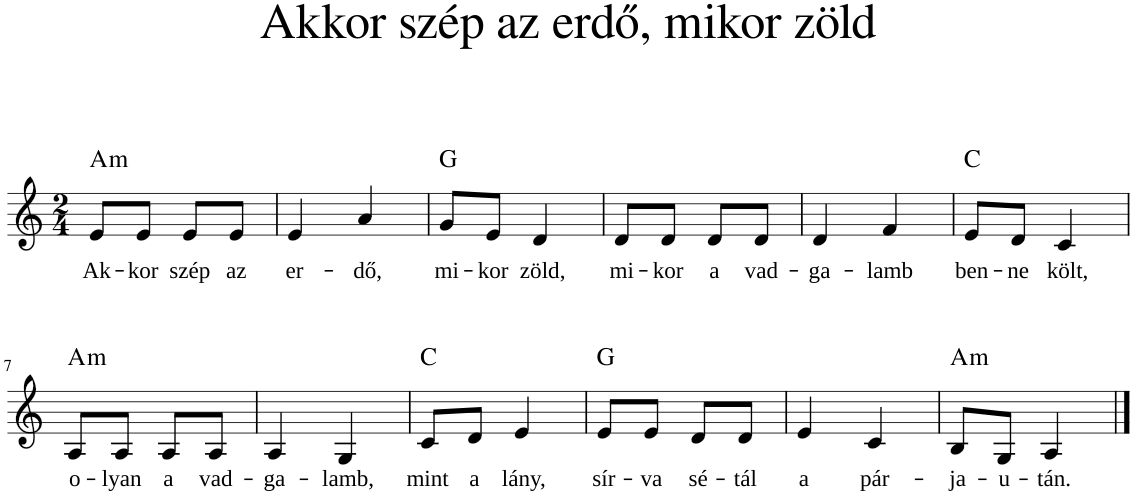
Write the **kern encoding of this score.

**kern	**text	**harte
*part1	*part1	*part1
*staff1	*staff1	*
*I"Piano	*	*
*I'Pno	*	*
*clefG2	*	*
*k[]	*	*
*M2/4	*	*
=1	=1	=1
!	!LO:LY:b	!LO:H:kt=m
8e/L	Ak-	A:min
!	!LO:LY:b	!
8e/J	-kor	.
!	!LO:LY:b	!
8e/L	szép	.
!	!LO:LY:b	!
8e/J	az	.
=2	=2	=2
!	!LO:LY:b	!
4e/	er-	.
!	!LO:LY:b	!
4a/	-dő,	.
=3	=3	=3
!	!LO:LY:b	!LO:H:kt=N.C.
8g/L	mi-	N
!	!LO:LY:b	!
8e/J	-kor	.
!	!LO:LY:b	!
4d/	zöld,	.
=4	=4	=4
!	!LO:LY:b	!
8d/L	mi-	.
!	!LO:LY:b	!
8d/J	-kor	.
!	!LO:LY:b	!
8d/L	a	.
!	!LO:LY:b	!
8d/J	vad-	.
=5	=5	=5
!	!LO:LY:b	!
4d/	-ga-	.
!	!LO:LY:b	!
4f/	-lamb	.
=6	=6	=6
!	!LO:LY:b	!LO:H:kt=N.C.
8e/L	ben-	N
!	!LO:LY:b	!
8d/J	-ne	.
!	!LO:LY:b	!
4c/	költ,	.
!!LO:LB:g=z
=7	=7	=7
!	!LO:LY:b	!LO:H:kt=m
8A/L	o-	A:min
!	!LO:LY:b	!
8A/J	-lyan	.
!	!LO:LY:b	!
8A/L	a	.
!	!LO:LY:b	!
8A/J	vad-	.
=8	=8	=8
!	!LO:LY:b	!
4A/	-ga-	.
!	!LO:LY:b	!
4G/	-lamb,	.
=9	=9	=9
!	!LO:LY:b	!LO:H:kt=N.C.
8c/L	mint	N
!	!LO:LY:b	!
8d/J	a	.
!	!LO:LY:b	!
4e/	lány,	.
=10	=10	=10
!	!LO:LY:b	!LO:H:kt=N.C.
8e/L	sír-	N
!	!LO:LY:b	!
8e/J	-va	.
!	!LO:LY:b	!
8d/L	sé-	.
!	!LO:LY:b	!
8d/J	-tál	.
=11	=11	=11
!	!LO:LY:b	!
4e/	a	.
!	!LO:LY:b	!
4c/	pár-	.
=12	=12	=12
!	!LO:LY:b	!LO:H:kt=m
8B/L	-ja-	A:min
!	!LO:LY:b	!
8G/J	-u-	.
!	!LO:LY:b	!
4A/	-tán.	.
==	==	==
*-	*-	*-
